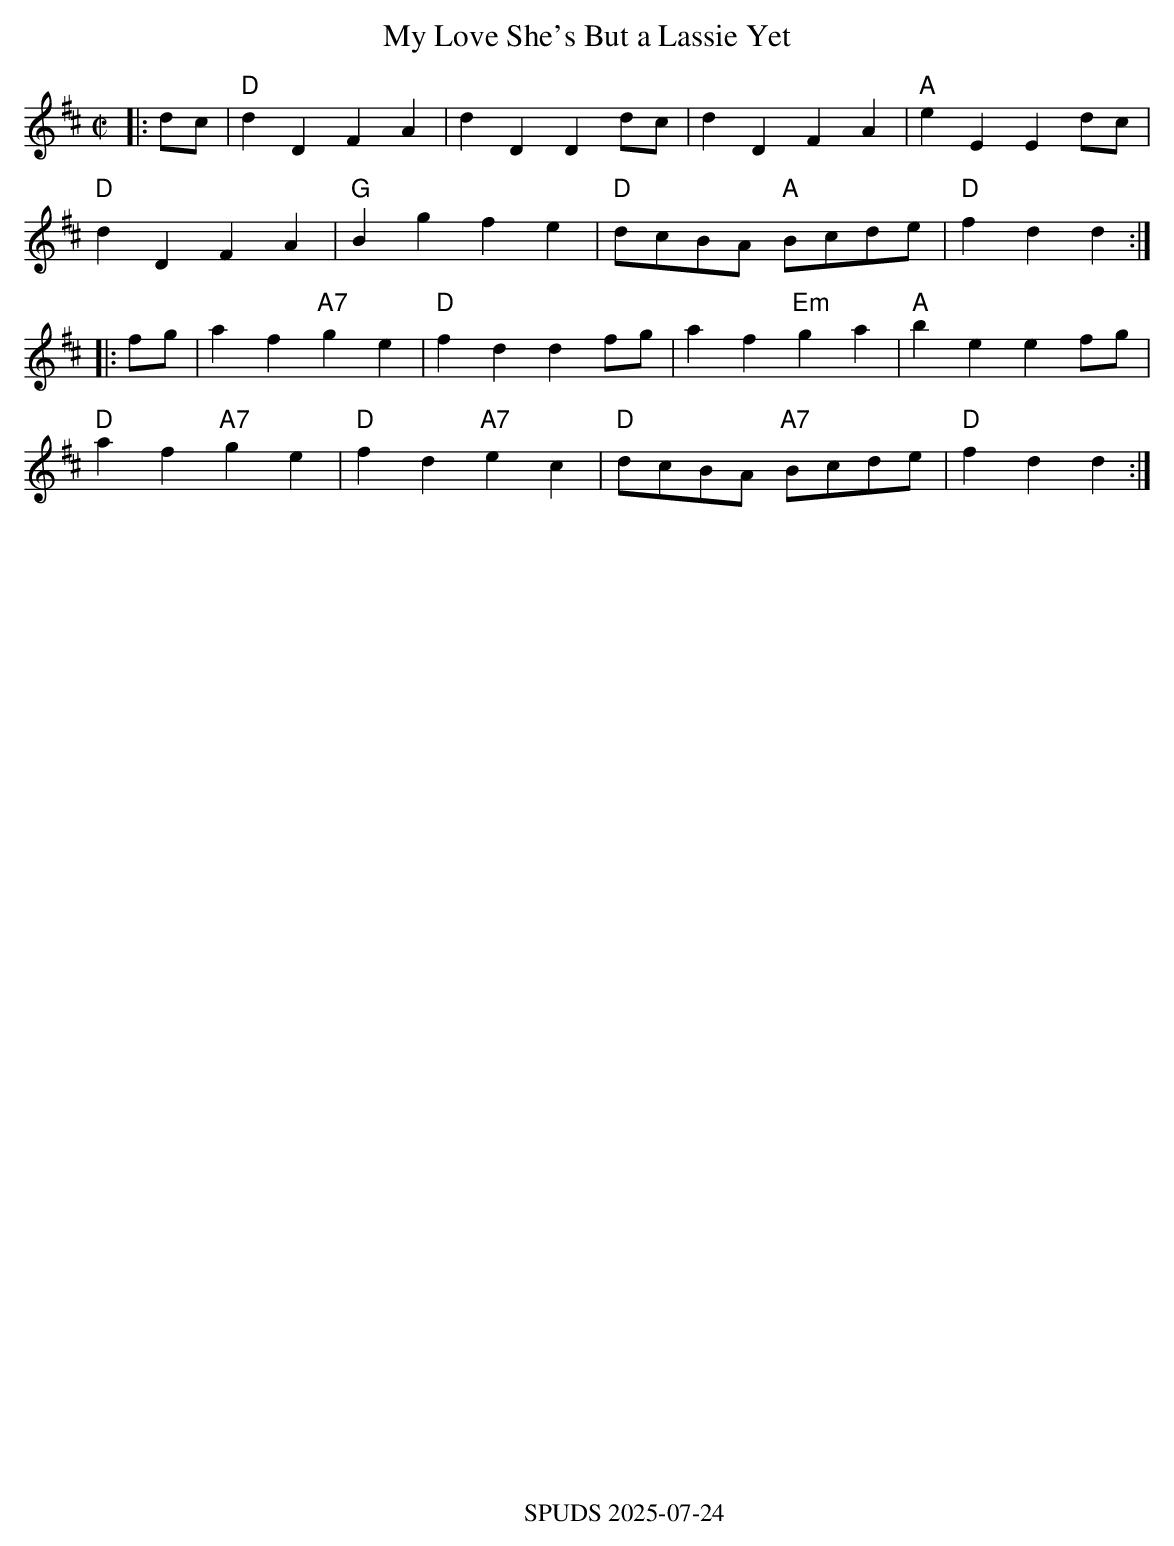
X:1
T:My Love She's But a Lassie Yet
M:C|
L:1/4
K:D
|:d1/2c1/2|"D"dDFA|dDD d1/2c1/2|dDFA|"A"eEE d1/2c1/2|
"D"dDFA|"G"Bgfe|"D"d1/2c1/2B1/2A1/2 "A"B1/2c1/2d1/2e1/2| "D"fdd:|
|:f1/2g1/2|af"A7"ge|"D"fdd f1/2g1/2|af "Em"ga|"A"bee f1/2g1/2|
"D"af"A7"ge|"D"fd"A7"ec |"D"d1/2c1/2B1/2A1/2 "A7"B1/2c1/2d1/2e1/2| "D"fdd:|
